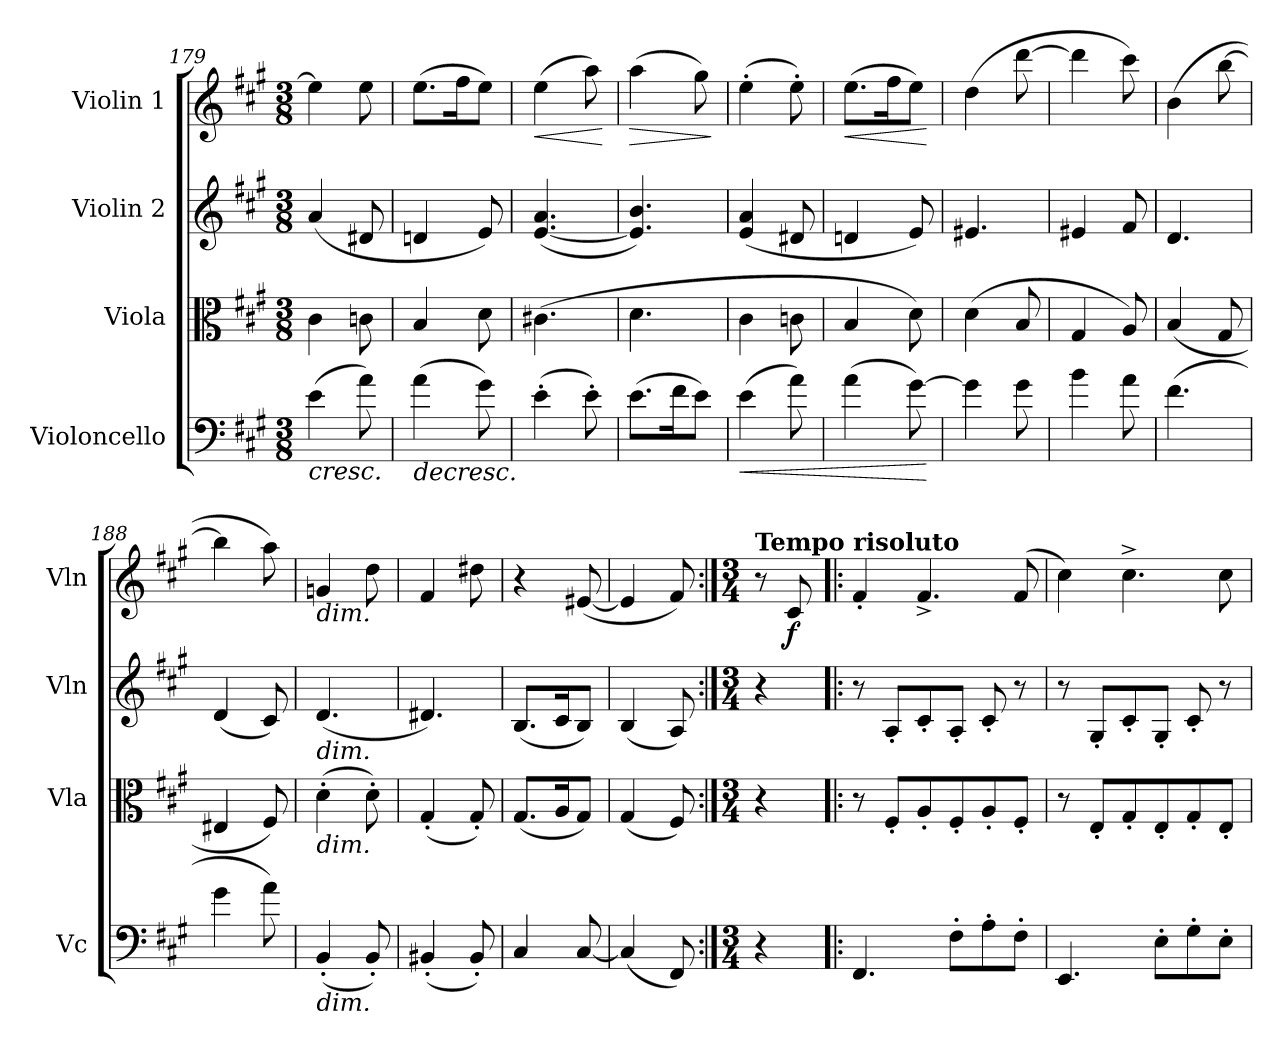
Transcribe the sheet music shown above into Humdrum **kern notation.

**kern	**dynam	**kern	**dynam	**kern	**dynam	**kern	**dynam
*part4	*part4	*part3	*part3	*part2	*part2	*part1	*part1
*staff4	*staff4	*staff3	*staff3	*staff2	*staff2	*staff1	*staff1
*I"Violoncello	*	*I"Viola	*	*I"Violin 2	*	*I"Violin 1	*
*I'Vc	*	*I'Vla	*	*I'Vln	*	*I'Vln	*
*clefF4	*	*clefC3	*	*clefG2	*	*clefG2	*
*k[f#c#g#]	*	*k[f#c#g#]	*	*k[f#c#g#]	*	*k[f#c#g#]	*
*M3/8	*	*M3/8	*	*M3/8	*	*M3/8	*
=179	=179	=179	=179	=179	=179	=179	=179
!	!LO:HP:b	!	!	!	!	!	!
(4e\	<	4c#\	.	(4a/	.	4ee\]	.
8a\)	.	8cn\	.	8d#X/	.	8ee\	.
=180	=180	=180	=180	=180	=180	=180	=180
!	!LO:HP:b	!	!	!	!	!	!
(4a\	>	4B/	.	4dn/	.	(8.ee\L	.
.	.	.	.	.	.	16ff#\K	.
8g#\)	.	8d\	.	8e/)	.	8ee\J)	.
.	[	.	.	.	.	.	.
=181	=181	=181	=181	=181	=181	=181	=181
!	!	!	!	!	!	!	!LO:HP:b
(4e'\	.	(4.c#X\	.	([4.e/ 4.a/	.	(4ee\	<
8e'\)	.	.	.	.	.	8aa\)	.
.	.	.	.	.	.	.	[
=182	=182	=182	=182	=182	=182	=182	=182
!	!	!	!	!	!	!	!LO:HP:b
(8.e\L	.	4.d\	.	4.e/] 4.b/)	.	(4aa\	>
16f#\K	.	.	.	.	.	.	.
8e\J)	.	.	.	.	.	8gg#\)	.
.	.	.	.	.	.	.	]
=183	=183	=183	=183	=183	=183	=183	=183
!	!LO:HP:b	!	!	!	!	!	!
(4e\	<	4c#\	.	(4e/ 4a/	.	(4ee'\	.
8a\)	.	8cn\	.	8d#X/	.	8ee'\)	.
.	]	.	.	.	.	.	.
=184	=184	=184	=184	=184	=184	=184	=184
!	!	!	!	!	!	!	!LO:HP:b
(4a\	.	4B/	.	4dn/	.	(8.ee\L	<
.	.	.	.	.	.	16ff#\K	.
[8g#\)	.	8d\)	.	8e/)	.	8ee\J)	.
.	[	.	.	.	.	.	[
=185	=185	=185	=185	=185	=185	=185	=185
4g#\]	.	(4d\	.	4.e#X/	.	(4dd\	.
8g#\	.	8B/	.	.	.	[8ddd\	.
!!LO:LB:g=z
=186	=186	=186	=186	=186	=186	=186	=186
4b\	.	4G#/	.	4e#X/	.	4ddd\]	.
8a\	.	8A/)	.	8f#/	.	8ccc#\)	.
=187	=187	=187	=187	=187	=187	=187	=187
(4.f#\	.	(4B/	.	4.d/	.	(4b\	.
.	.	8G#/	.	.	.	[8bb\	.
=188	=188	=188	=188	=188	=188	=188	=188
4g#\	.	4E#X/	.	(4d/	.	4bb\]	.
8a\)	.	8F#/)	.	8c#/)	.	8aa\)	.
=189	=189	=189	=189	=189	=189	=189	=189
!	!	!	!	!	!	!LO:TX:b:i:t=dim.	!
!	!	!	!	!LO:TX:b:i:t=dim.	!	!	!
!	!	!LO:TX:b:i:t=dim.	!	!	!	!	!
!LO:TX:b:i:t=dim.	!	!	!	!	!	!	!
(4BB'/	.	(4d'\	.	(4.d/	.	4gn/	.
8BB'/)	.	8d'\)	.	.	.	8dd\	.
=190	=190	=190	=190	=190	=190	=190	=190
(4BB#X'/	.	(4G#'/	.	4.d#X/)	.	4f#/	.
8BB#'/)	.	8G#'/)	.	.	.	8dd#X\	.
=191	=191	=191	=191	=191	=191	=191	=191
4C#/	.	(8.G#/L	.	(8.B/L	.	4r	.
.	.	16A/K	.	16c#/K	.	.	.
[8C#/	.	8G#/J)	.	8B/J)	.	([8e#X/	.
=192	=192	=192	=192	=192	=192	=192	=192
(4C#/]	.	(4G#/	.	(4B/	.	4e#/]	.
8FF#/)	.	8F#/)	.	8A/)	.	8f#/)	.
!!LO:PB:g=z
=192X5:|!	=192X5:|!	=192X5:|!	=192X5:|!	=192X5:|!	=192X5:|!	=192X5:|!	=192X5:|!
*M3/4	*	*M3/4	*	*M3/4	*	*M3/4	*
*	*	*	*	*	*	*MM144	*
!	!	!	!	!	!	!LO:TX:a:B:t=Tempo risoluto	!
4r	.	4r	.	4r	.	8r	.
!	!	!	!	!	!	!	!LO:DY:b
.	.	.	.	.	.	8c#/	f
=193!|:	=193!|:	=193!|:	=193!|:	=193!|:	=193!|:	=193!|:	=193!|:
!	!LO:DY:b	!	!	!	!	!	!
!	!LO:DY:n=1:b	!	!	!	!	!	!LO:DY:b
!	!	!	!	!	!	!	!LO:DY:n=1:b
4.FF#/	other-dynamics f	8r	.	8r	.	4f#'/	other-dynamics f
!	!	!	!LO:DY:b	!	!	!	!
!	!	!	!LO:DY:n=1:b	!	!LO:DY:b	!	!
!	!	!	!	!	!LO:DY:n=1:b	!	!
.	.	8F#'/L	other-dynamics f	8A'/L	other-dynamics f	.	.
.	.	8A'/	.	8c#'/	.	4.f#^/	.
8F#'\L	.	8F#'/	.	8A'/J	.	.	.
8A'\	.	8A'/	.	8c#'/	.	.	.
8F#'\J	.	8F#'/J	.	8r	.	(8f#/	.
=194	=194	=194	=194	=194	=194	=194	=194
4.EE/	.	8r	.	8r	.	4cc#\)	.
.	.	8E'/L	.	8G#'/L	.	.	.
.	.	8G#'/	.	8c#'/	.	4.cc#^\	.
8E'\L	.	8E'/	.	8G#'/J	.	.	.
8G#'\	.	8G#'/	.	8c#'/	.	.	.
8E'\J	.	8E'/J	.	8r	.	8cc#\	.
=	=	=	=	=	=	=	=
*-	*-	*-	*-	*-	*-	*-	*-
